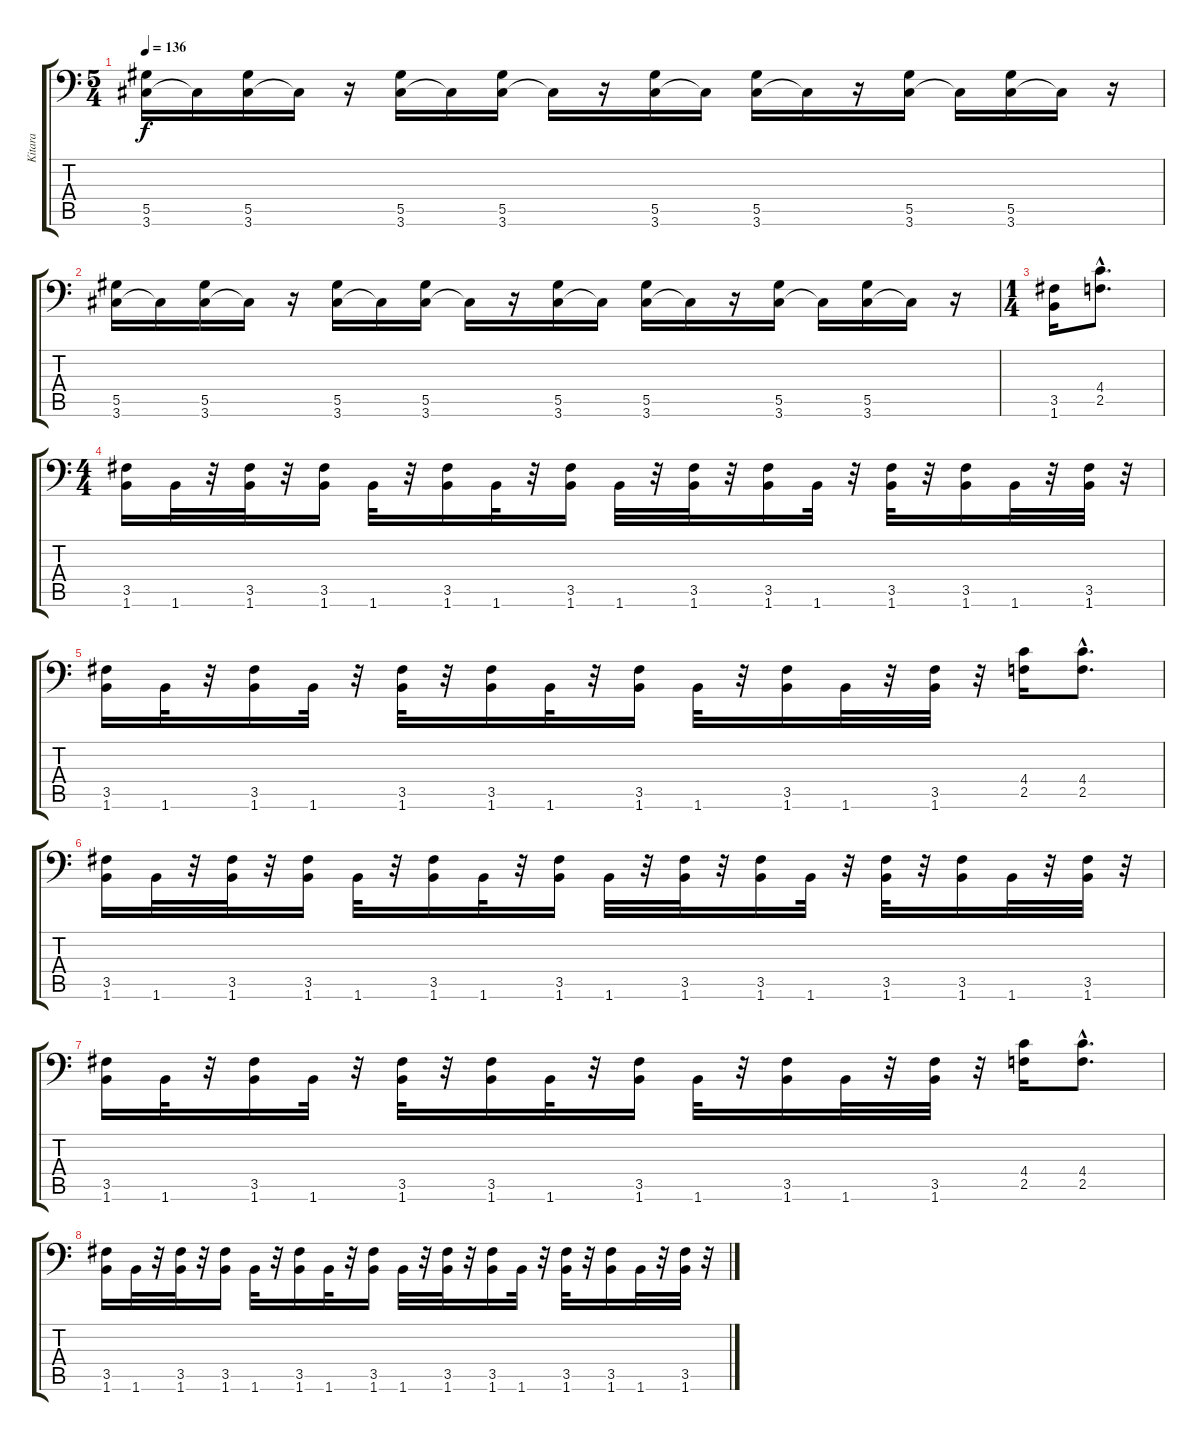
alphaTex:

\track ("Kitara" "Kitara") {instrument distortionguitar}
\staff {score tabs}
\tuning (Bb3 F3 Db3 Ab2 Eb2 Bb1) {hide}
\ts (5 4)
\tempo 136
\clef f4
\ks c
(5.5 3.6).16{dy f} 3.6{t}.16 (5.5 3.6).16 3.6{t}.16 r.16 (5.5 3.6).16 3.6{t}.16 (5.5 3.6).16 3.6{t}.16 r.16 (5.5 3.6).16 3.6{t}.16 (5.5 3.6).16 3.6{t}.16 r.16 (5.5 3.6).16 3.6{t}.16 (5.5 3.6).16 3.6{t}.16 r.16 |
(5.5 3.6).16 3.6{t}.16 (5.5 3.6).16 3.6{t}.16 r.16 (5.5 3.6).16 3.6{t}.16 (5.5 3.6).16 3.6{t}.16 r.16 (5.5 3.6).16 3.6{t}.16 (5.5 3.6).16 3.6{t}.16 r.16 (5.5 3.6).16 3.6{t}.16 (5.5 3.6).16 3.6{t}.16 r.16 |
\ts (1 4)
(3.5 1.6).16 (4.4{hac} 2.5{hac}).8{d} |
\ts (4 4)
(3.5 1.6).16 1.6.32 r.32 (3.5 1.6).32 r.32 (3.5 1.6).16 1.6.32 r.32 (3.5 1.6).16 1.6.32 r.32 (3.5 1.6).16 1.6.32 r.32 (3.5 1.6).32 r.32 (3.5 1.6).16 1.6.32 r.32 (3.5 1.6).32 r.32 (3.5 1.6).16 1.6.32 r.32 (3.5 1.6).32 r.32 |
(3.5 1.6).16 1.6.32 r.32 (3.5 1.6).16 1.6.32 r.32 (3.5 1.6).32 r.32 (3.5 1.6).16 1.6.32 r.32 (3.5 1.6).16 1.6.32 r.32 (3.5 1.6).16 1.6.32 r.32 (3.5 1.6).32 r.32 (4.4 2.5).16 (4.4{hac} 2.5{hac}).8{d} |
(3.5 1.6).16 1.6.32 r.32 (3.5 1.6).32 r.32 (3.5 1.6).16 1.6.32 r.32 (3.5 1.6).16 1.6.32 r.32 (3.5 1.6).16 1.6.32 r.32 (3.5 1.6).32 r.32 (3.5 1.6).16 1.6.32 r.32 (3.5 1.6).32 r.32 (3.5 1.6).16 1.6.32 r.32 (3.5 1.6).32 r.32 |
(3.5 1.6).16 1.6.32 r.32 (3.5 1.6).16 1.6.32 r.32 (3.5 1.6).32 r.32 (3.5 1.6).16 1.6.32 r.32 (3.5 1.6).16 1.6.32 r.32 (3.5 1.6).16 1.6.32 r.32 (3.5 1.6).32 r.32 (4.4 2.5).16 (4.4{hac} 2.5{hac}).8{d} |
(3.5 1.6).16 1.6.32 r.32 (3.5 1.6).32 r.32 (3.5 1.6).16 1.6.32 r.32 (3.5 1.6).16 1.6.32 r.32 (3.5 1.6).16 1.6.32 r.32 (3.5 1.6).32 r.32 (3.5 1.6).16 1.6.32 r.32 (3.5 1.6).32 r.32 (3.5 1.6).16 1.6.32 r.32 (3.5 1.6).32 r.32
